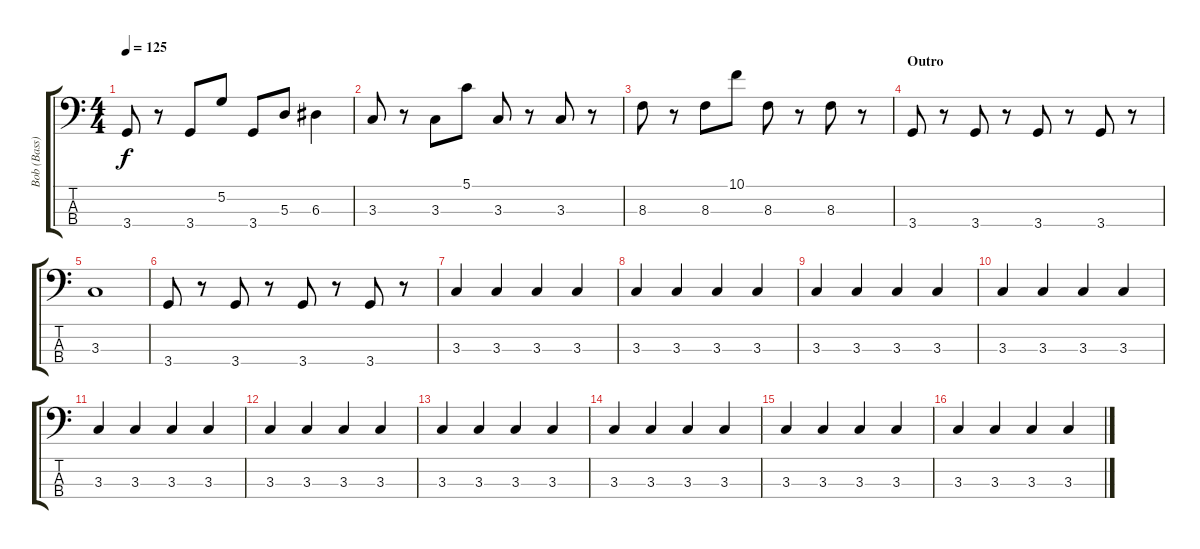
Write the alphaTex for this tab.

\track ("Bob (Bass)" "Bob (Bass)") {instrument electricbasspick}
\staff {score tabs}
\tuning (G2 D2 A1 E1) {hide}
\ts (4 4)
\tempo 125
\clef f4
\ks c
3.4.8{dy f} r.8 3.4.8 5.2.8 3.4.8 5.3.8 6.3.4 |
3.3.8 r.8 3.3.8 5.1.8 3.3.8 r.8 3.3.8 r.8 |
8.3.8 r.8 8.3.8 10.1.8 8.3.8 r.8 8.3.8 r.8 |
\section ("" "Outro")
3.4.8 r.8 3.4.8 r.8 3.4.8 r.8 3.4.8 r.8 |
3.3.1 |
3.4.8 r.8 3.4.8 r.8 3.4.8 r.8 3.4.8 r.8 |
3.3.4 3.3.4 3.3.4 3.3.4 |
3.3.4 3.3.4 3.3.4 3.3.4 |
3.3.4 3.3.4 3.3.4 3.3.4 |
3.3.4 3.3.4 3.3.4 3.3.4 |
3.3.4 3.3.4 3.3.4 3.3.4 |
3.3.4 3.3.4 3.3.4 3.3.4 |
3.3.4 3.3.4 3.3.4 3.3.4 |
3.3.4 3.3.4 3.3.4 3.3.4 |
3.3.4 3.3.4 3.3.4 3.3.4 |
3.3.4 3.3.4 3.3.4 3.3.4
